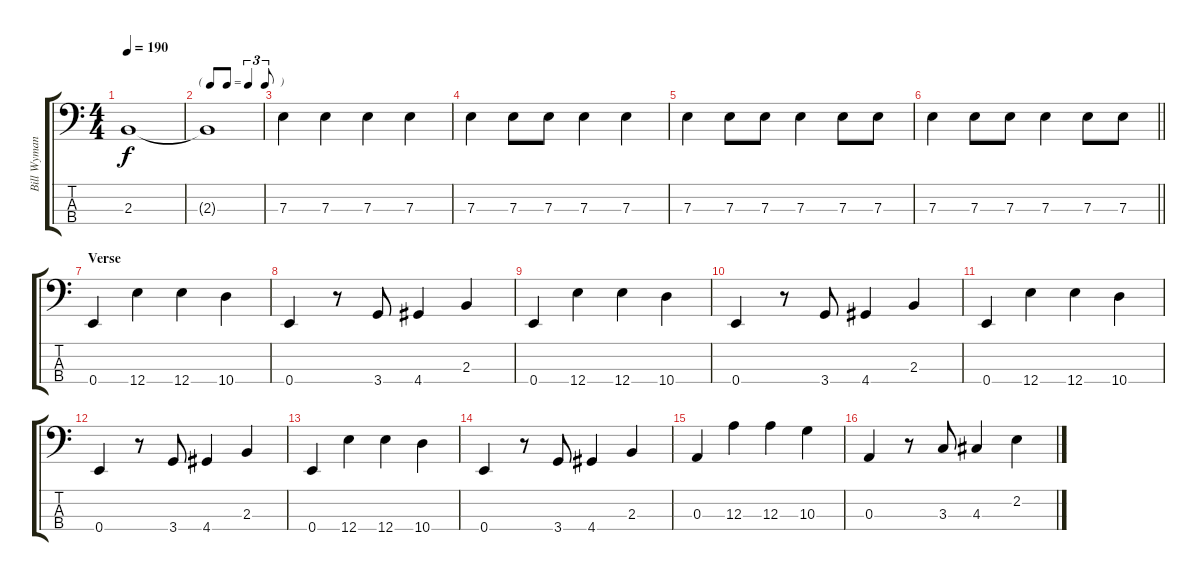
\track ("Bill Wyman" "Bill Wyman") {instrument electricbasspick}
\staff {score tabs}
\tuning (G2 D2 A1 E1) {hide}
\ts (4 4)
\tempo 190
\clef f4
\ks c
2.3.1{dy f} |
\tf triplet8th
2.3{t}.1 |
7.3.4 7.3.4 7.3.4 7.3.4 |
7.3.4 7.3.8 7.3.8 7.3.4 7.3.4 |
7.3.4 7.3.8 7.3.8 7.3.4 7.3.8 7.3.8 |
\barLineRight lightlight
7.3.4 7.3.8 7.3.8 7.3.4 7.3.8 7.3.8 |
\section ("" "Verse")
0.4.4 12.4.4 12.4.4 10.4.4 |
0.4.4 r.8 3.4.8 4.4.4 2.3.4 |
0.4.4 12.4.4 12.4.4 10.4.4 |
0.4.4 r.8 3.4.8 4.4.4 2.3.4 |
0.4.4 12.4.4 12.4.4 10.4.4 |
0.4.4 r.8 3.4.8 4.4.4 2.3.4 |
0.4.4 12.4.4 12.4.4 10.4.4 |
0.4.4 r.8 3.4.8 4.4.4 2.3.4 |
0.3.4 12.3.4 12.3.4 10.3.4 |
0.3.4 r.8 3.3.8 4.3.4 2.2.4
